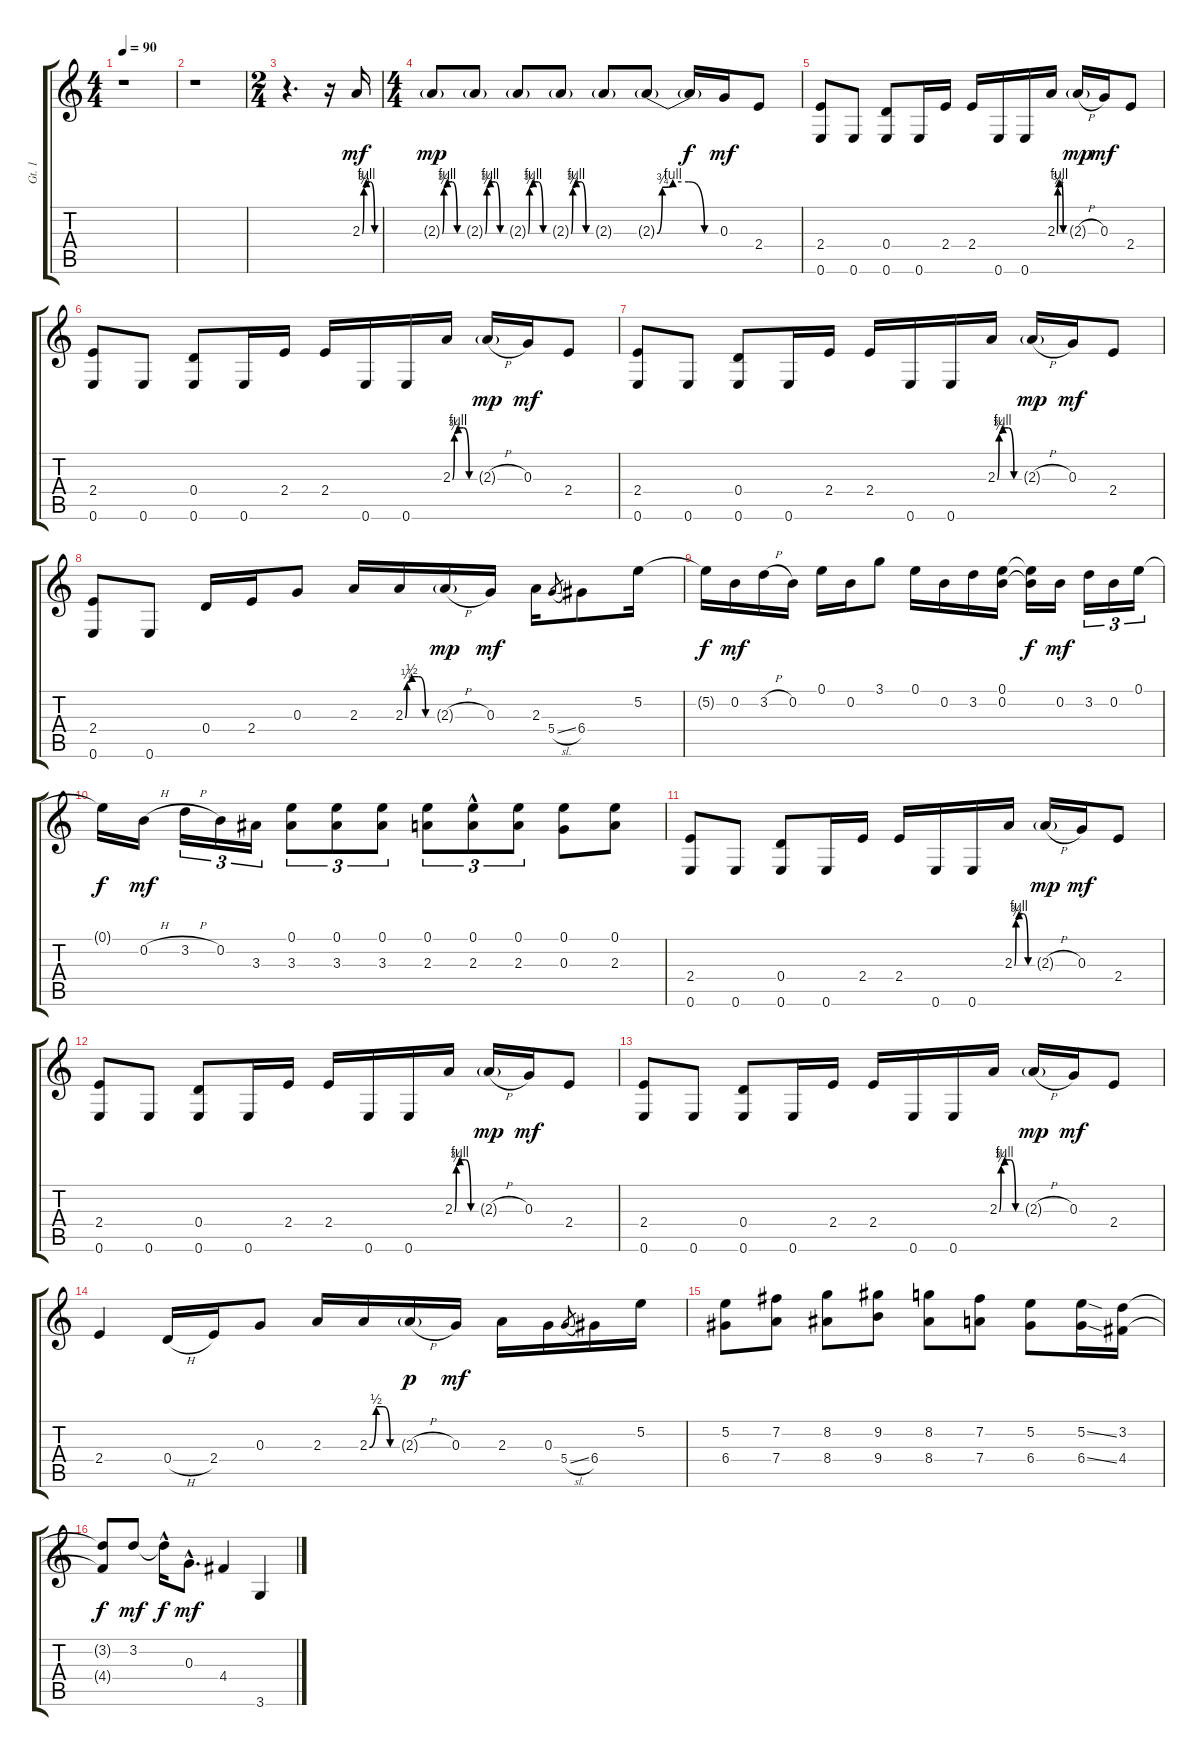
\track ("Gt. 1" "Gt. 1") {instrument distortionguitar}
\staff {score tabs}
\tuning (E4 B3 G3 D3 A2 E2) {hide}
\ts (4 4)
\tempo 90
\clef g2
\ks c
r.1{dy mf instrument distortionguitar} |
r.1 |
\ts (2 4)
r.4{d} r.16 2.3{be (custom 0 0 6 3 15 4 30 4 45 0 60 0)}.16 |
\ts (4 4)
2.3{be (custom 0 0 5 3 15 4 30 4 45 0 60 0) g}.8{dy mp} 2.3{be (custom 0 0 5 3 15 4 30 4 45 0 60 0) g}.8 2.3{be (custom 0 0 4 3 15 4 30 4 45 0 60 0) g}.8 2.3{be (custom 0 0 5 3 15 4 30 4 45 0 60 0) g}.8 2.3{g}.8 2.3{be (custom 0 0 5 3 15 4 30 4 45 0 60 0) g}.8 2.3{t}.16{dy f} 0.3.16{dy mf} 2.4.8 |
(2.4 0.6).8 0.6.8 (0.4 0.6).8 0.6.16 2.4.16 2.4.16 0.6.16 0.6.16 2.3{be (custom 0 0 5 3 15 4 30 4 45 0 60 0)}.16 2.3{h g}.16{dy mp} 0.3.16{dy mf} 2.4.8 |
(2.4 0.6).8 0.6.8 (0.4 0.6).8 0.6.16 2.4.16 2.4.16 0.6.16 0.6.16 2.3{be (custom 0 0 5 3 15 4 30 4 45 0 60 0)}.16 2.3{h g}.16{dy mp} 0.3.16{dy mf} 2.4.8 |
(2.4 0.6).8 0.6.8 (0.4 0.6).8 0.6.16 2.4.16 2.4.16 0.6.16 0.6.16 2.3{be (custom 0 0 5 3 15 4 30 4 45 0 60 0)}.16 2.3{h g}.16{dy mp} 0.3.16{dy mf} 2.4.8 |
(2.4 0.6).8 0.6.8 0.4.16 2.4.16 0.3.8 2.3.16 2.3{be (custom 0 0 4 1 15 2 30 2 45 0 60 0)}.16 2.3{h g}.16{dy mp} 0.3.16{dy mf} 2.3.16 5.4{sl}.8{gr} 6.4.8 5.2.16 |
5.2{t}.16{dy f} 0.2.16{dy mf} 3.2{h}.16 0.2.16 0.1.16 0.2.16 3.1.8 0.1.16 0.2.16 3.2.16 (0.1 0.2).16 (0.1{t} 0.2{t}).16{dy f} 0.2.16{dy mf} 3.2.16{tu (3 2)} 0.2.16{tu (3 2)} 0.1.16{tu (3 2)} |
0.1{t}.16{dy f} 0.2{h}.16{dy mf} 3.2{h}.16{tu (3 2)} 0.2.16{tu (3 2)} 3.3.16{tu (3 2)} (0.1 3.3).8{tu (3 2)} (0.1 3.3).8{tu (3 2)} (0.1 3.3).8{tu (3 2)} (0.1 2.3).8{tu (3 2)} (0.1 2.3{hac}).8{tu (3 2)} (0.1 2.3).8{tu (3 2)} (0.1 0.3).8 (0.1 2.3).8 |
(2.4 0.6).8 0.6.8 (0.4 0.6).8 0.6.16 2.4.16 2.4.16 0.6.16 0.6.16 2.3{be (custom 0 0 5 3 15 4 30 4 45 0 60 0)}.16 2.3{h g}.16{dy mp} 0.3.16{dy mf} 2.4.8 |
(2.4 0.6).8 0.6.8 (0.4 0.6).8 0.6.16 2.4.16 2.4.16 0.6.16 0.6.16 2.3{be (custom 0 0 5 3 15 4 30 4 45 0 60 0)}.16 2.3{h g}.16{dy mp} 0.3.16{dy mf} 2.4.8 |
(2.4 0.6).8 0.6.8 (0.4 0.6).8 0.6.16 2.4.16 2.4.16 0.6.16 0.6.16 2.3{be (custom 0 0 5 3 15 4 30 4 45 0 60 0)}.16 2.3{h g}.16{dy mp} 0.3.16{dy mf} 2.4.8 |
2.4.4 0.4{h}.16 2.4.16 0.3.8 2.3.16 2.3{be (custom 0 0 15 2 30 2 45 0 60 0)}.16 2.3{h g}.16{dy p} 0.3.16{dy mf} 2.3.16 0.3.16 5.4{sl}.8{gr} 6.4.16 5.2.16 |
(5.2 6.4).8 (7.2 7.4).8 (8.2 8.4).8 (9.2 9.4).8 (8.2 8.4).8 (7.2 7.4).8 (5.2 6.4).8 (5.2{ss} 6.4{ss}).16 (3.2 4.4).16 |
(3.2{t} 4.4{t}).8{dy f} 3.2.8{dy mf} 3.2{hac t}.16{dy f} 0.3{hac}.8{d dy mf} 4.4.4 3.6.4
